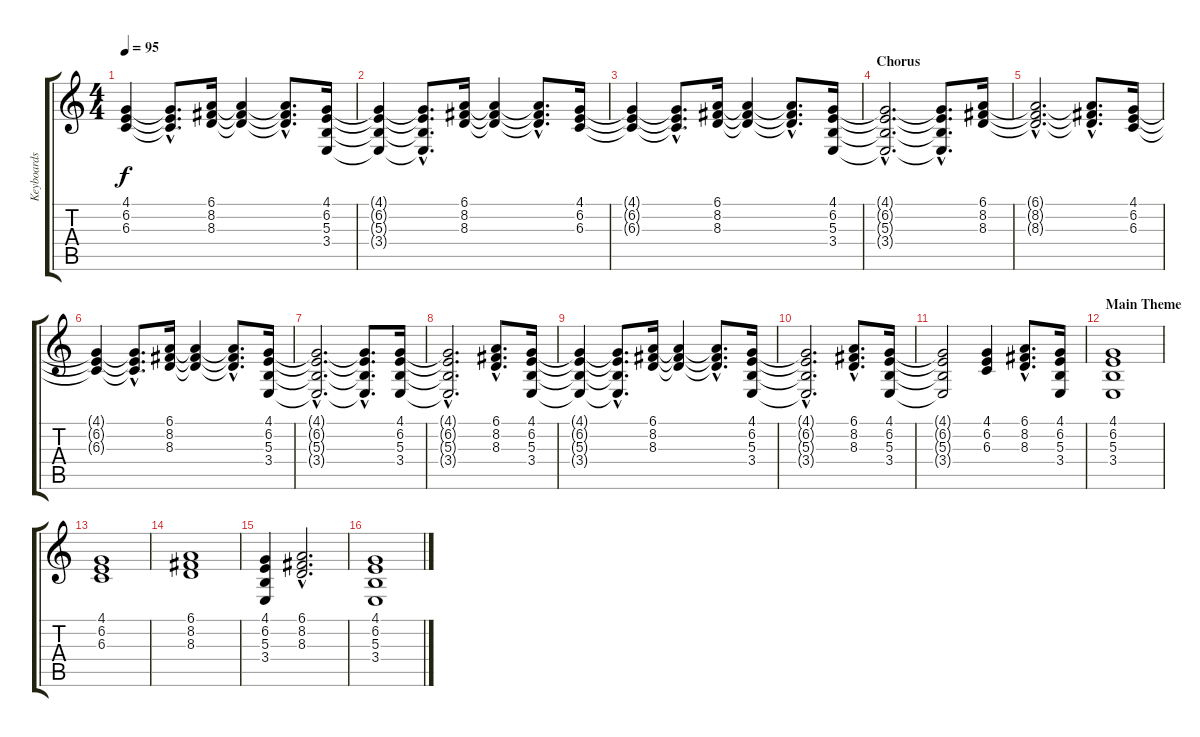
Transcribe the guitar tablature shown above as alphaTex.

\track ("Keyboards" "Keyboards") {instrument synthstrings1}
\staff {score tabs}
\tuning (Eb4 Bb3 Gb3 Db3 Ab2 Eb2) {hide}
\ts (4 4)
\tempo 95
\clef g2
\ks c
(4.1{t} 6.2{t} 6.3{t}).4{dy f} (4.1{hac t} 6.2{hac t} 6.3{hac t}).8{d} (6.1 8.2 8.3).16 (6.1{t} 8.2{t} 8.3{t}).4 (6.1{hac t} 8.2{hac t} 8.3{hac t}).8{d} (4.1 6.2 5.3 3.4).16 |
(4.1{t} 6.2{t} 5.3{t} 3.4{t}).4 (4.1{hac t} 6.2{hac t} 5.3{hac t} 3.4{hac t}).8{d} (6.1 8.2 8.3).16 (6.1{t} 8.2{t} 8.3{t}).4 (6.1{hac t} 8.2{hac t} 8.3{hac t}).8{d} (4.1 6.2 6.3).16 |
(4.1{t} 6.2{t} 6.3{t}).4 (4.1{hac t} 6.2{hac t} 6.3{hac t}).8{d} (6.1 8.2 8.3).16 (6.1{t} 8.2{t} 8.3{t}).4 (6.1{hac t} 8.2{hac t} 8.3{hac t}).8{d} (4.1 6.2 5.3 3.4).16 |
\section ("" "Chorus")
(4.1{hac t} 6.2{hac t} 5.3{hac t} 3.4{hac t}).2{d} (4.1{hac t} 6.2{hac t} 5.3{hac t} 3.4{hac t}).8{d} (6.1 8.2 8.3).16 |
(6.1{hac t} 8.2{hac t} 8.3{hac t}).2{d} (6.1{hac t} 8.2{hac t} 8.3{hac t}).8{d} (4.1 6.2 6.3).16 |
(4.1{t} 6.2{t} 6.3{t}).4 (4.1{hac t} 6.2{hac t} 6.3{hac t}).8{d} (6.1 8.2 8.3).16 (6.1{t} 8.2{t} 8.3{t}).4 (6.1{hac t} 8.2{hac t} 8.3{hac t}).8{d} (4.1 6.2 5.3 3.4).16 |
(4.1{hac t} 6.2{hac t} 5.3{hac t} 3.4{hac t}).2{d} (4.1{hac t} 6.2{hac t} 5.3{hac t} 3.4{hac t}).8{d} (4.1 6.2 5.3 3.4).16 |
(4.1{hac t} 6.2{hac t} 5.3{hac t} 3.4{hac t}).2{d} (6.1{hac} 8.2{hac} 8.3{hac}).8{d} (4.1 6.2 5.3 3.4).16 |
(4.1{t} 6.2{t} 5.3{t} 3.4{t}).4 (4.1{hac t} 6.2{hac t} 5.3{hac t} 3.4{hac t}).8{d} (6.1 8.2 8.3).16 (6.1{t} 8.2{t} 8.3{t}).4 (6.1{hac t} 8.2{hac t} 8.3{hac t}).8{d} (4.1 6.2 5.3 3.4).16 |
(4.1{hac t} 6.2{hac t} 5.3{hac t} 3.4{hac t}).2{d} (6.1{hac} 8.2{hac} 8.3{hac}).8{d} (4.1 6.2 5.3 3.4).16 |
(4.1{t} 6.2{t} 5.3{t} 3.4{t}).2 (4.1 6.2 6.3).4 (6.1{hac} 8.2{hac} 8.3{hac}).8{d} (4.1 6.2 5.3 3.4).16 |
\section ("" "Main Theme")
(4.1 6.2 5.3 3.4).1 |
(4.1 6.2 6.3).1 |
(6.1 8.2 8.3).1 |
(4.1 6.2 5.3 3.4).4 (6.1{hac} 8.2{hac} 8.3{hac}).2{d} |
(4.1 6.2 5.3 3.4).1
